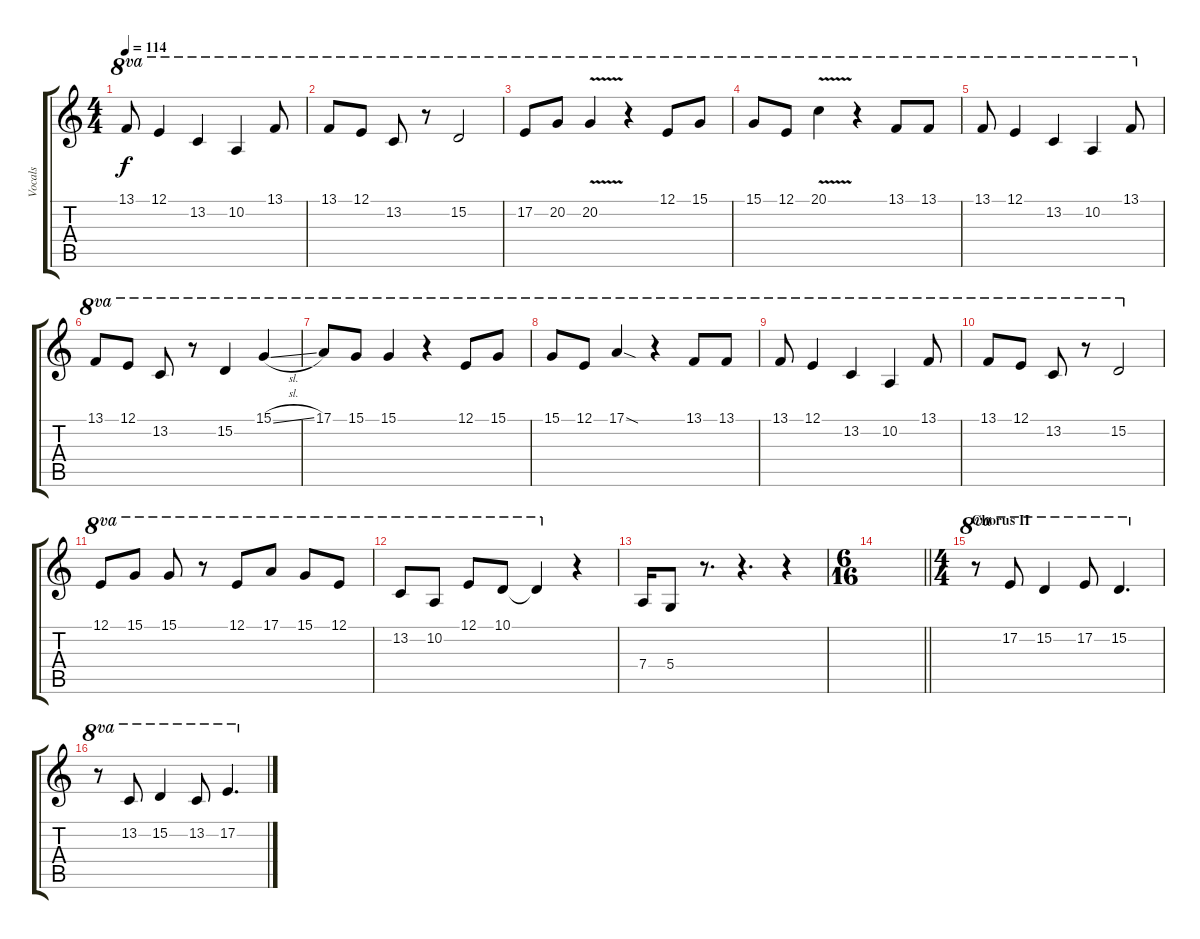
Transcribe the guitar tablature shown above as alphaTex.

\track ("Vocals" "Vocals") {instrument voiceoohs}
\staff {score tabs}
\tuning (E4 B3 G3 D3 A2 E2) {hide}
\ts (4 4)
\tempo 114
\clef g2
\ks c
13.1.8{ot 8va dy f} 12.1.4{ot 8va} 13.2.4{ot 8va} 10.2.4{ot 8va} 13.1.8{ot 8va} |
13.1.8{ot 8va} 12.1.8{ot 8va} 13.2.8{ot 8va} r.8{ot 8va} 15.2.2{ot 8va} |
17.2.8{ot 8va} 20.2.8{ot 8va} 20.2{v}.4{ot 8va} r.4{ot 8va} 12.1.8{ot 8va} 15.1.8{ot 8va} |
15.1.8{ot 8va} 12.1.8{ot 8va} 20.1{v}.4{ot 8va} r.4{ot 8va} 13.1.8{ot 8va} 13.1.8{ot 8va} |
13.1.8{ot 8va} 12.1.4{ot 8va} 13.2.4{ot 8va} 10.2.4{ot 8va} 13.1.8{ot 8va} |
13.1.8{ot 8va} 12.1.8{ot 8va} 13.2.8{ot 8va} r.8{ot 8va} 15.2.4{ot 8va} 15.1{sl}.4{ot 8va} |
17.1.8{ot 8va} 15.1.8{ot 8va} 15.1.4{ot 8va} r.4{ot 8va} 12.1.8{ot 8va} 15.1.8{ot 8va} |
15.1.8{ot 8va} 12.1.8{ot 8va} 17.1{sod}.4{ot 8va} r.4{ot 8va} 13.1.8{ot 8va} 13.1.8{ot 8va} |
13.1.8{ot 8va} 12.1.4{ot 8va} 13.2.4{ot 8va} 10.2.4{ot 8va} 13.1.8{ot 8va} |
13.1.8{ot 8va} 12.1.8{ot 8va} 13.2.8{ot 8va} r.8{ot 8va} 15.2.2{ot 8va} |
12.1.8{ot 8va} 15.1.8{ot 8va} 15.1.8{ot 8va} r.8{ot 8va} 12.1.8{ot 8va} 17.1.8{ot 8va} 15.1.8{ot 8va} 12.1.8{ot 8va} |
13.2.8{ot 8va} 10.2.8{ot 8va} 12.1.8{ot 8va} 10.1.8{ot 8va} 10.1{t}.4{ot 8va} r.4 |
7.4.16 5.4.8 r.8{d} r.4{d} r.4 |
\ts (6 16)
\barLineRight lightlight
|
\ts (4 4)
\section ("" "Chorus II")
r.8{ot 8va} 17.2.8{ot 8va} 15.2.4{ot 8va} 17.2.8{ot 8va} 15.2.4{d ot 8va} |
r.8{ot 8va} 13.2.8{ot 8va} 15.2.4{ot 8va} 13.2.8{ot 8va} 17.2.4{d ot 8va}
